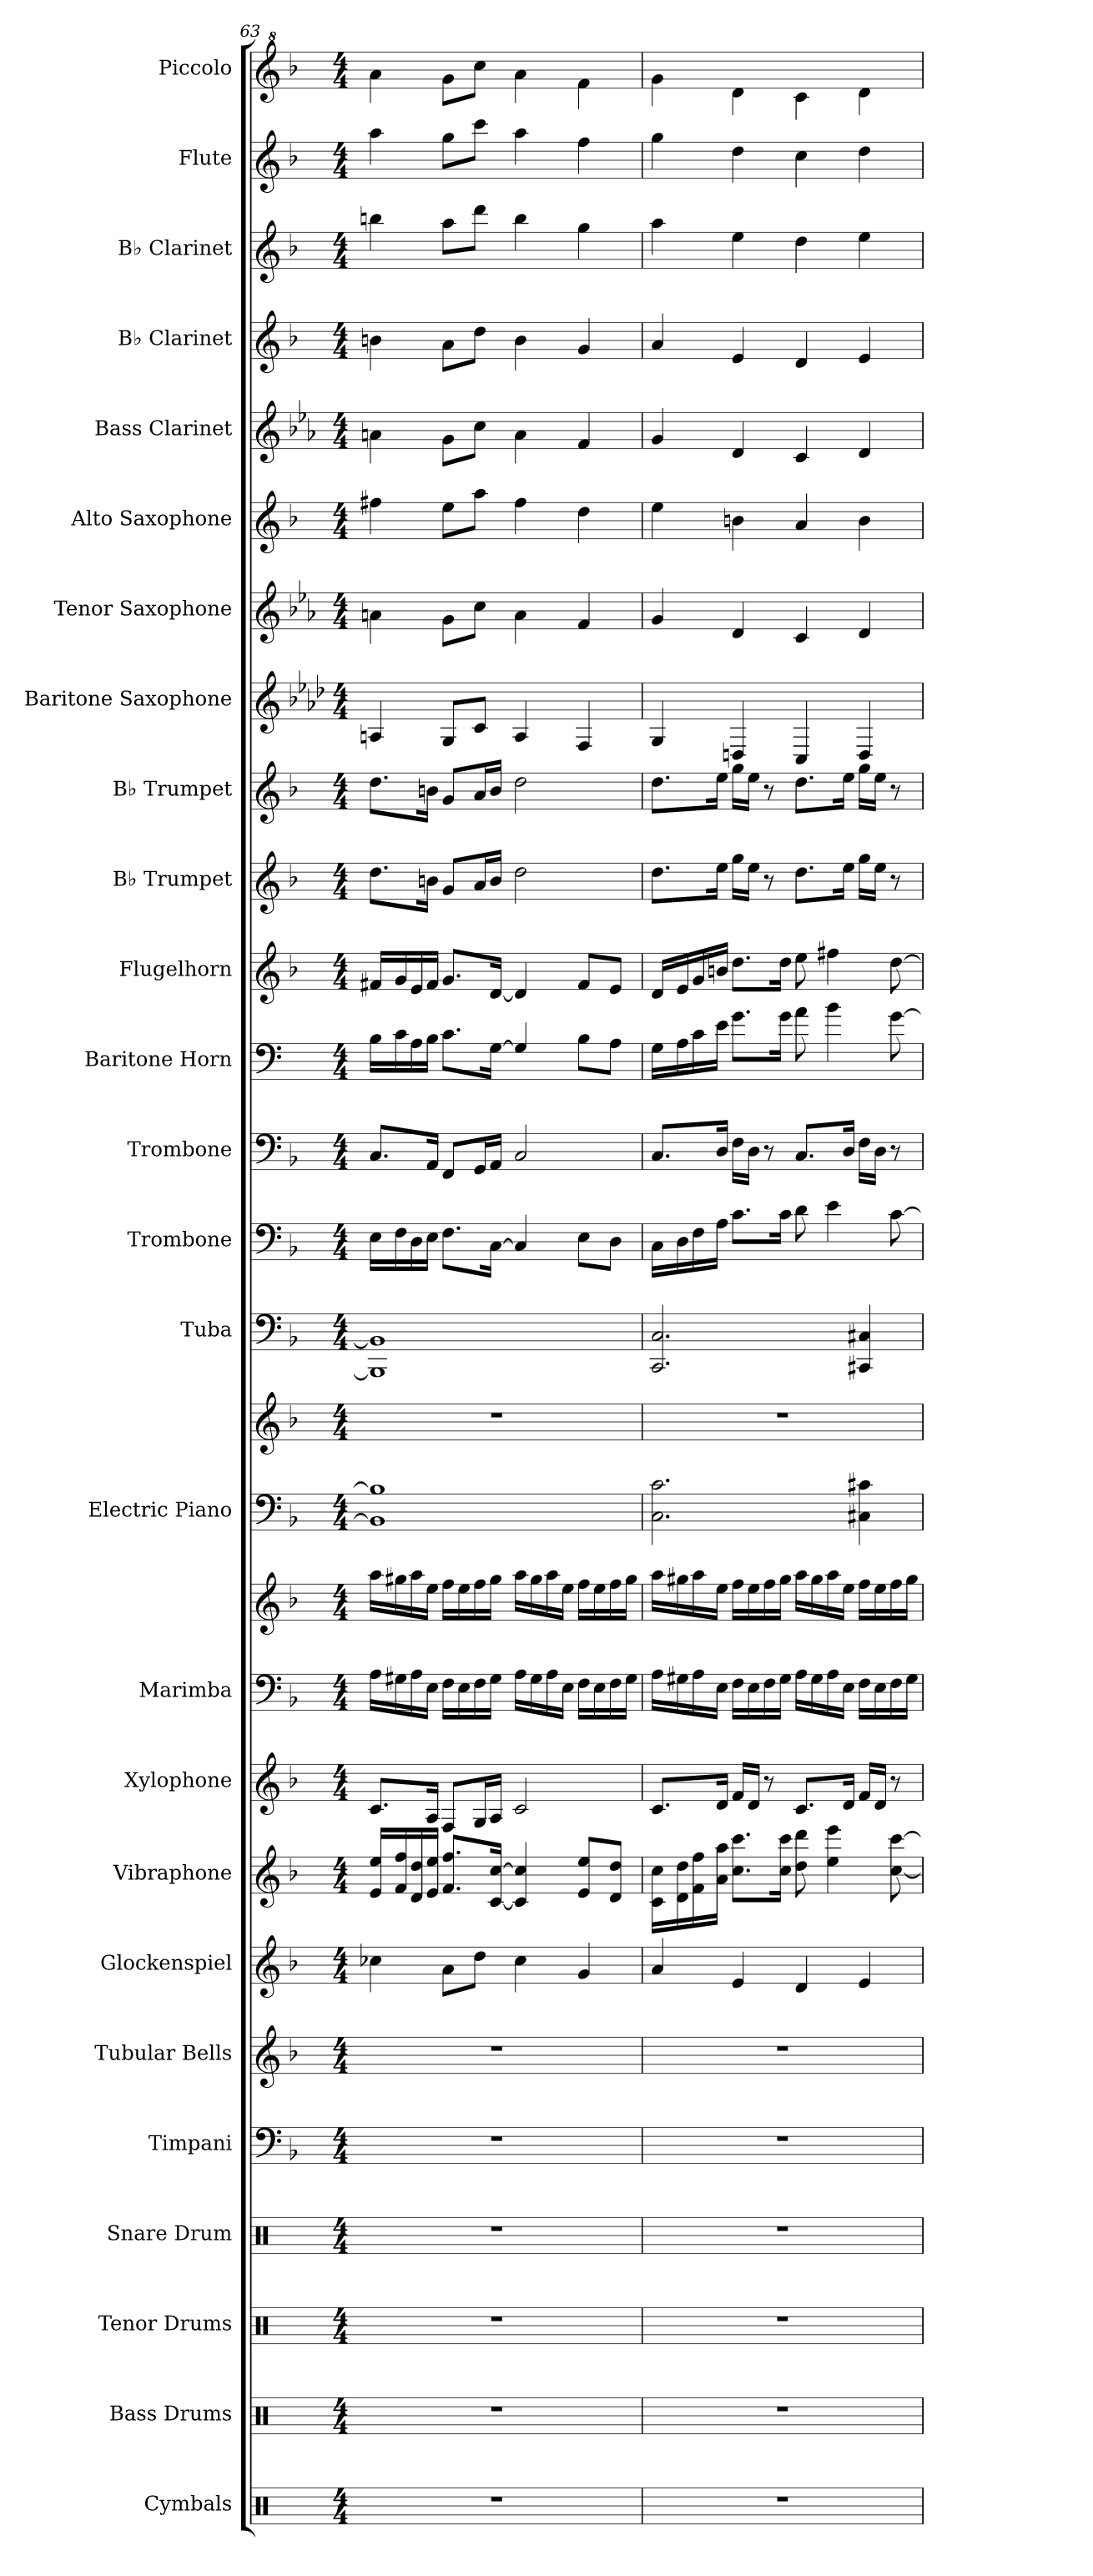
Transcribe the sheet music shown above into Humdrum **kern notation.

**kern	**kern	**kern	**kern	**kern	**kern	**kern	**kern	**kern	**kern	**kern	**kern	**kern	**kern	**kern	**kern	**kern	**kern	**kern	**kern	**kern	**kern	**kern	**kern	**kern	**kern	**kern	**kern
*part26	*part25	*part24	*part23	*part22	*part21	*part20	*part19	*part18	*part17	*part17	*part16	*part16	*part15	*part14	*part13	*part12	*part11	*part10	*part9	*part8	*part7	*part6	*part5	*part4	*part3	*part2	*part1
*staff28	*staff27	*staff26	*staff25	*staff24	*staff23	*staff22	*staff21	*staff20	*staff19	*staff18	*staff17	*staff16	*staff15	*staff14	*staff13	*staff12	*staff11	*staff10	*staff9	*staff8	*staff7	*staff6	*staff5	*staff4	*staff3	*staff2	*staff1
*I"Cymbals	*I"Bass Drums	*I"Tenor Drums	*I"Snare Drum	*I"Timpani	*I"Tubular Bells	*I"Glockenspiel	*I"Vibraphone	*I"Xylophone	*I"Marimba	*	*I"Electric Piano	*	*I"Tuba	*I"Trombone	*I"Trombone	*I"Baritone Horn	*I"Flugelhorn	*I"B♭ Trumpet	*I"B♭ Trumpet	*I"Baritone Saxophone	*I"Tenor Saxophone	*I"Alto Saxophone	*I"Bass Clarinet	*I"B♭ Clarinet	*I"B♭ Clarinet	*I"Flute	*I"Piccolo
*I'Cy	*I'BD	*I'TD	*I'SD	*I'Timp.	*I'Tu. Be.	*I'Glk.	*I'Vib.	*I'Xyl.	*I'Mrm.	*	*I'El. Pno.	*	*I'Tba.	*I'Tbn.	*I'Tbn.	*I'Bar. Hn.	*I'Flghn.	*I'B♭ Tpt.	*I'B♭ Tpt.	*I'Bar. Sax.	*I'T. Sax.	*I'A. Sax.	*I'B. Cl.	*I'B♭ Cl.	*I'B♭ Cl.	*I'Fl.	*I'Picc.
*clefX	*clefX	*clefX	*clefX	*clefF4	*clefG2	*clefG2	*clefG2	*clefG2	*clefF4	*clefG2	*clefF4	*clefG2	*clefF4	*clefF4	*clefF4	*clefF4	*clefG2	*clefG2	*clefG2	*clefG2	*clefG2	*clefG2	*clefG2	*clefG2	*clefG2	*clefG2	*clefG^2
*	*	*	*	*	*	*ITrd-14c-24	*	*ITrd-7c-12	*	*	*	*	*	*	*	*ITrd4c7	*ITrd1c2	*ITrd1c2	*ITrd1c2	*ITrd12c21	*ITrd8c14	*ITrd5c9	*ITrd8c14	*ITrd1c2	*ITrd1c2	*	*ITrd-7c-12
*k[]	*k[]	*k[]	*k[]	*k[b-]	*k[b-]	*k[b-]	*k[b-]	*k[b-]	*k[b-]	*k[b-]	*k[b-]	*k[b-]	*k[b-]	*k[b-]	*k[b-]	*k[b-]	*k[b-e-a-]	*k[b-e-a-]	*k[b-e-a-]	*k[b-e-a-d-]	*k[b-e-a-]	*k[b-e-a-d-]	*k[b-e-a-]	*k[b-e-a-]	*k[b-e-a-]	*k[b-]	*k[b-]
*M4/4	*M4/4	*M4/4	*M4/4	*M4/4	*M4/4	*M4/4	*M4/4	*M4/4	*M4/4	*M4/4	*M4/4	*M4/4	*M4/4	*M4/4	*M4/4	*M4/4	*M4/4	*M4/4	*M4/4	*M4/4	*M4/4	*M4/4	*M4/4	*M4/4	*M4/4	*M4/4	*M4/4
=63	=63	=63	=63	=63	=63	=63	=63	=63	=63	=63	=63	=63	=63	=63	=63	=63	=63	=63	=63	=63	=63	=63	=63	=63	=63	=63	=63
1r	1r	1r	1r	1r	1r	4cccc-X\	16e/ 16ee/LL	8.cc/L	16A\LL	16aa\LL	1BB] 1B]	1r	1BBB] 1BB]	16E\LL	8.C/L	16E\LL	16en/LL	8.cc\L	8.cc\L	4AAn/	4An\	4an\	4An\	4an\	4aan\	4aa\	4aaa\
.	.	.	.	.	.	.	16f/ 16ff/	.	16G#X\	16gg#X\	.	.	.	16F\	.	16F\	16f/	.	.	.	.	.	.	.	.	.	.
.	.	.	.	.	.	.	16d/ 16dd/	.	16A\	16aa\	.	.	.	16D\	.	16D\	16d/	.	.	.	.	.	.	.	.	.	.
.	.	.	.	.	.	.	16e/ 16ee/JJ	16a/Jk	16E\JJ	16ee\JJ	.	.	.	16E\JJ	16AA/Jk	16E\JJ	16e/JJ	16an\Jk	16an\Jk	.	.	.	.	.	.	.	.
.	.	.	.	.	.	8aaa\L	8.f/ 8.ff/L	8f/L	16F\LL	16ff\LL	.	.	.	8.F\L	8FF/L	8.F\L	8.f/L	8f/L	8f/L	8GG/L	8G\L	8g\L	8G\L	8g\L	8gg\L	8gg\L	8ggg\L
.	.	.	.	.	.	.	.	.	16E\	16ee\	.	.	.	.	.	.	.	.	.	.	.	.	.	.	.	.	.
.	.	.	.	.	.	8dddd\J	.	16g/L	16F\	16ff\	.	.	.	.	16GG/L	.	.	16g/L	16g/L	8C/J	8c\J	8cc\J	8c\J	8cc\J	8ccc\J	8ccc\J	8cccc\J
.	.	.	.	.	.	.	[16c/ [16cc/Jk	16a/JJ	16G#\JJ	16gg#\JJ	.	.	.	[16C\Jk	16AA/JJ	[16C\Jk	[16c/Jk	16a/JJ	16a/JJ	.	.	.	.	.	.	.	.
.	.	.	.	.	.	4cccc-\	4c/] 4cc/]	2cc/	16A\LL	16aa\LL	.	.	.	4C/]	2C/	4C/]	4c/]	2cc\	2cc\	4AA/	4A\	4a\	4A\	4a\	4aa\	4aa\	4aaa\
.	.	.	.	.	.	.	.	.	16G#\	16gg#\	.	.	.	.	.	.	.	.	.	.	.	.	.	.	.	.	.
.	.	.	.	.	.	.	.	.	16A\	16aa\	.	.	.	.	.	.	.	.	.	.	.	.	.	.	.	.	.
.	.	.	.	.	.	.	.	.	16E\JJ	16ee\JJ	.	.	.	.	.	.	.	.	.	.	.	.	.	.	.	.	.
.	.	.	.	.	.	4ggg/	8e/ 8ee/L	.	16F\LL	16ff\LL	.	.	.	8E\L	.	8E\L	8e/L	.	.	4FF/	4F/	4f\	4F/	4f/	4ff\	4ff\	4fff\
.	.	.	.	.	.	.	.	.	16E\	16ee\	.	.	.	.	.	.	.	.	.	.	.	.	.	.	.	.	.
.	.	.	.	.	.	.	8d/ 8dd/J	.	16F\	16ff\	.	.	.	8D\J	.	8D\J	8d/J	.	.	.	.	.	.	.	.	.	.
.	.	.	.	.	.	.	.	.	16G#\JJ	16gg#\JJ	.	.	.	.	.	.	.	.	.	.	.	.	.	.	.	.	.
!!LO:PB:g=z
=64	=64	=64	=64	=64	=64	=64	=64	=64	=64	=64	=64	=64	=64	=64	=64	=64	=64	=64	=64	=64	=64	=64	=64	=64	=64	=64	=64
1r	1r	1r	1r	1r	1r	4aaa/	16c\ 16cc\LL	8.cc/L	16A\LL	16aa\LL	2.C\ 2.c\	1r	2.CC/ 2.C/	16C\LL	8.C/L	16C\LL	16c/LL	8.cc\L	8.cc\L	4GG/	4G/	4g\	4G/	4g/	4gg\	4gg\	4ggg\
.	.	.	.	.	.	.	16d\ 16dd\	.	16G#X\	16gg#X\	.	.	.	16D\	.	16D\	16d/	.	.	.	.	.	.	.	.	.	.
.	.	.	.	.	.	.	16f\ 16ff\	.	16A\	16aa\	.	.	.	16F\	.	16F\	16f/	.	.	.	.	.	.	.	.	.	.
.	.	.	.	.	.	.	16a\ 16aa\JJ	16dd/Jk	16E\JJ	16ee\JJ	.	.	.	16A\JJ	16D/Jk	16A\JJ	16an/JJ	16dd\Jk	16dd\Jk	.	.	.	.	.	.	.	.
.	.	.	.	.	.	4eee/	8.cc\ 8.ccc\L	16ff/LL	16F\LL	16ff\LL	.	.	.	8.c\L	16F\LL	8.c\L	8.cc\L	16ff\LL	16ff\LL	4DDn/	4D/	4dn\	4D/	4d/	4dd\	4dd\	4ddd\
.	.	.	.	.	.	.	.	16dd/JJ	16E\	16ee\	.	.	.	.	16D\JJ	.	.	16dd\JJ	16dd\JJ	.	.	.	.	.	.	.	.
.	.	.	.	.	.	.	.	8r	16F\	16ff\	.	.	.	.	8r	.	.	8r	8r	.	.	.	.	.	.	.	.
.	.	.	.	.	.	.	16cc\ 16ccc\Jk	.	16G#\JJ	16gg#\JJ	.	.	.	16c\Jk	.	16c\Jk	16cc\Jk	.	.	.	.	.	.	.	.	.	.
.	.	.	.	.	.	4ddd/	8dd\ 8ddd\	8.cc/L	16A\LL	16aa\LL	.	.	.	8d\	8.C/L	8d\	8dd\	8.cc\L	8.cc\L	4CC/	4C/	4c/	4C/	4c/	4cc\	4cc\	4ccc\
.	.	.	.	.	.	.	.	.	16G#\	16gg#\	.	.	.	.	.	.	.	.	.	.	.	.	.	.	.	.	.
.	.	.	.	.	.	.	4ee\ 4eee\	.	16A\	16aa\	.	.	.	4e\	.	4e\	4een\	.	.	.	.	.	.	.	.	.	.
.	.	.	.	.	.	.	.	16dd/Jk	16E\JJ	16ee\JJ	.	.	.	.	16D/Jk	.	.	16dd\Jk	16dd\Jk	.	.	.	.	.	.	.	.
.	.	.	.	.	.	4eee/	.	16ff/LL	16F\LL	16ff\LL	4C#X\ 4c#X\	.	4CC#X/ 4C#X/	.	16F\LL	.	.	16ff\LL	16ff\LL	4DD/	4D/	4d\	4D/	4d/	4dd\	4dd\	4ddd\
.	.	.	.	.	.	.	.	16dd/JJ	16E\	16ee\	.	.	.	.	16D\JJ	.	.	16dd\JJ	16dd\JJ	.	.	.	.	.	.	.	.
.	.	.	.	.	.	.	[8cc\ [8ccc\	8r	16F\	16ff\	.	.	.	[8c\	8r	[8c\	[8cc\	8r	8r	.	.	.	.	.	.	.	.
.	.	.	.	.	.	.	.	.	16G#\JJ	16gg#\JJ	.	.	.	.	.	.	.	.	.	.	.	.	.	.	.	.	.
=	=	=	=	=	=	=	=	=	=	=	=	=	=	=	=	=	=	=	=	=	=	=	=	=	=	=	=
*-	*-	*-	*-	*-	*-	*-	*-	*-	*-	*-	*-	*-	*-	*-	*-	*-	*-	*-	*-	*-	*-	*-	*-	*-	*-	*-	*-
